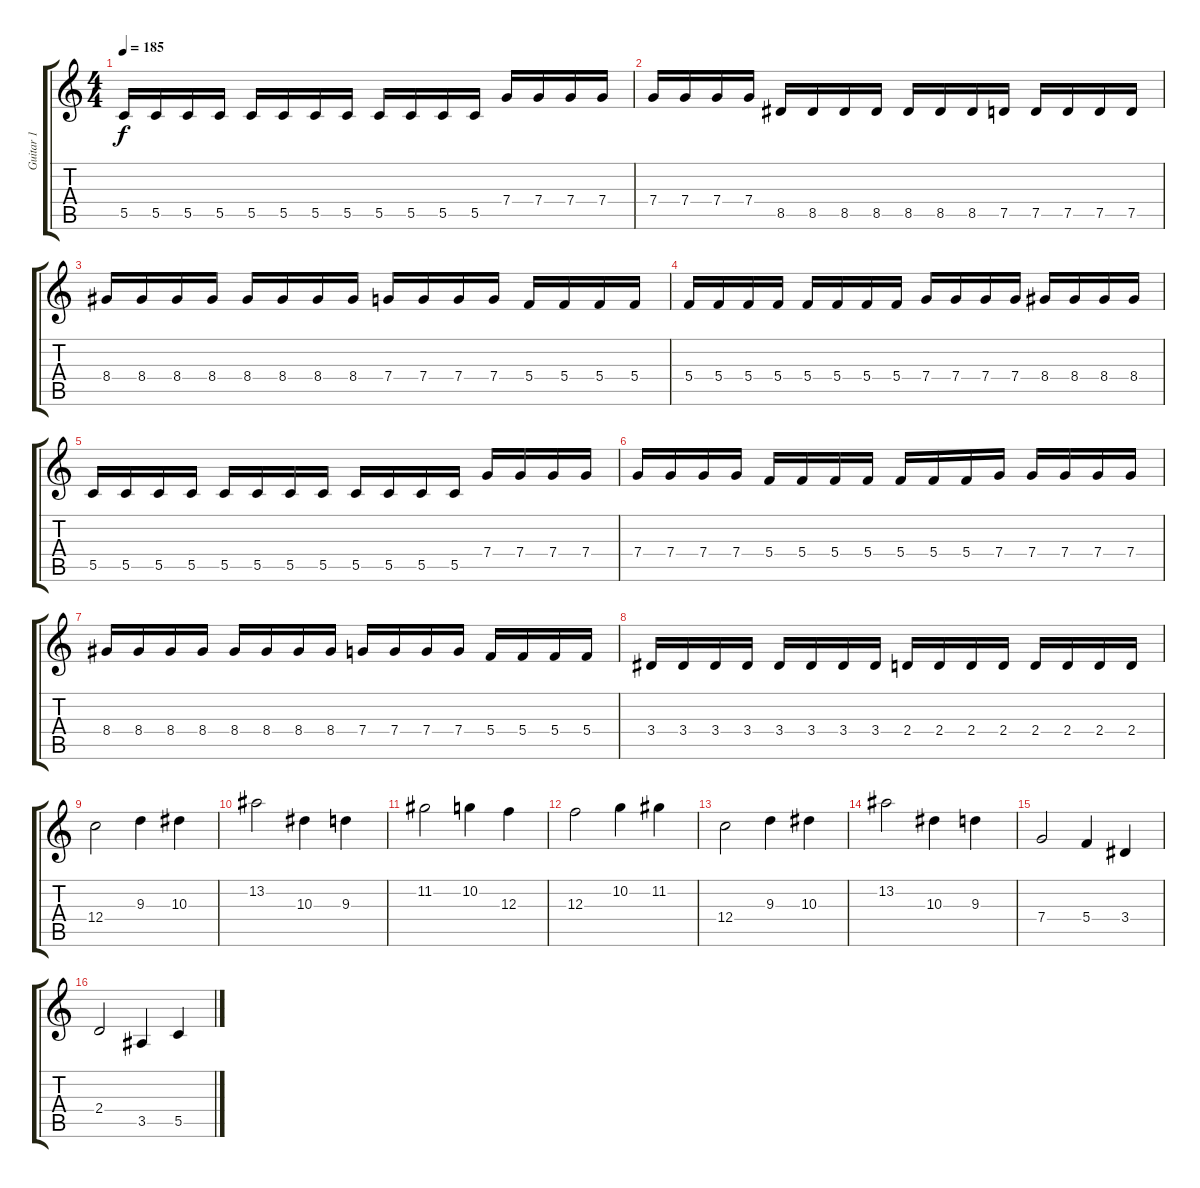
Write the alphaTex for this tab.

\track ("Guitar 1" "Guitar 1") {instrument distortionguitar}
\staff {score tabs}
\tuning (D4 A3 F3 C3 G2 C2) {hide}
\ts (4 4)
\tempo 185
\clef g2
\ks c
5.5.16{dy f} 5.5.16 5.5.16 5.5.16 5.5.16 5.5.16 5.5.16 5.5.16 5.5.16 5.5.16 5.5.16 5.5.16 7.4.16 7.4.16 7.4.16 7.4.16 |
7.4.16 7.4.16 7.4.16 7.4.16 8.5.16 8.5.16 8.5.16 8.5.16 8.5.16 8.5.16 8.5.16 7.5.16 7.5.16 7.5.16 7.5.16 7.5.16 |
8.4.16 8.4.16 8.4.16 8.4.16 8.4.16 8.4.16 8.4.16 8.4.16 7.4.16 7.4.16 7.4.16 7.4.16 5.4.16 5.4.16 5.4.16 5.4.16 |
5.4.16 5.4.16 5.4.16 5.4.16 5.4.16 5.4.16 5.4.16 5.4.16 7.4.16 7.4.16 7.4.16 7.4.16 8.4.16 8.4.16 8.4.16 8.4.16 |
5.5.16 5.5.16 5.5.16 5.5.16 5.5.16 5.5.16 5.5.16 5.5.16 5.5.16 5.5.16 5.5.16 5.5.16 7.4.16 7.4.16 7.4.16 7.4.16 |
7.4.16 7.4.16 7.4.16 7.4.16 5.4.16 5.4.16 5.4.16 5.4.16 5.4.16 5.4.16 5.4.16 7.4.16 7.4.16 7.4.16 7.4.16 7.4.16 |
8.4.16 8.4.16 8.4.16 8.4.16 8.4.16 8.4.16 8.4.16 8.4.16 7.4.16 7.4.16 7.4.16 7.4.16 5.4.16 5.4.16 5.4.16 5.4.16 |
3.4.16 3.4.16 3.4.16 3.4.16 3.4.16 3.4.16 3.4.16 3.4.16 2.4.16 2.4.16 2.4.16 2.4.16 2.4.16 2.4.16 2.4.16 2.4.16 |
12.4.2 9.3.4 10.3.4 |
13.2.2 10.3.4 9.3.4 |
11.2.2 10.2.4 12.3.4 |
12.3.2 10.2.4 11.2.4 |
12.4.2 9.3.4 10.3.4 |
13.2.2 10.3.4 9.3.4 |
7.4.2 5.4.4 3.4.4 |
2.4.2 3.5.4 5.5.4
